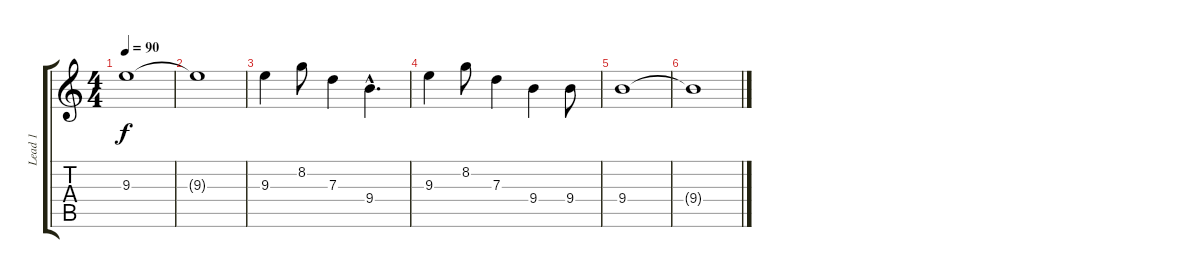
\track ("Lead 1" "Lead 1") {instrument electricguitarclean}
\staff {score tabs}
\tuning (E4 B3 G3 D3 A2 E2) {hide}
\ts (4 4)
\tempo 90
\clef g2
\ks c
9.3.1{dy f} |
9.3{t}.1 |
9.3.4 8.2.8 7.3.4 9.4{hac}.4{d} |
9.3.4 8.2.8 7.3.4 9.4.4 9.4.8 |
9.4.1 |
9.4{t}.1
